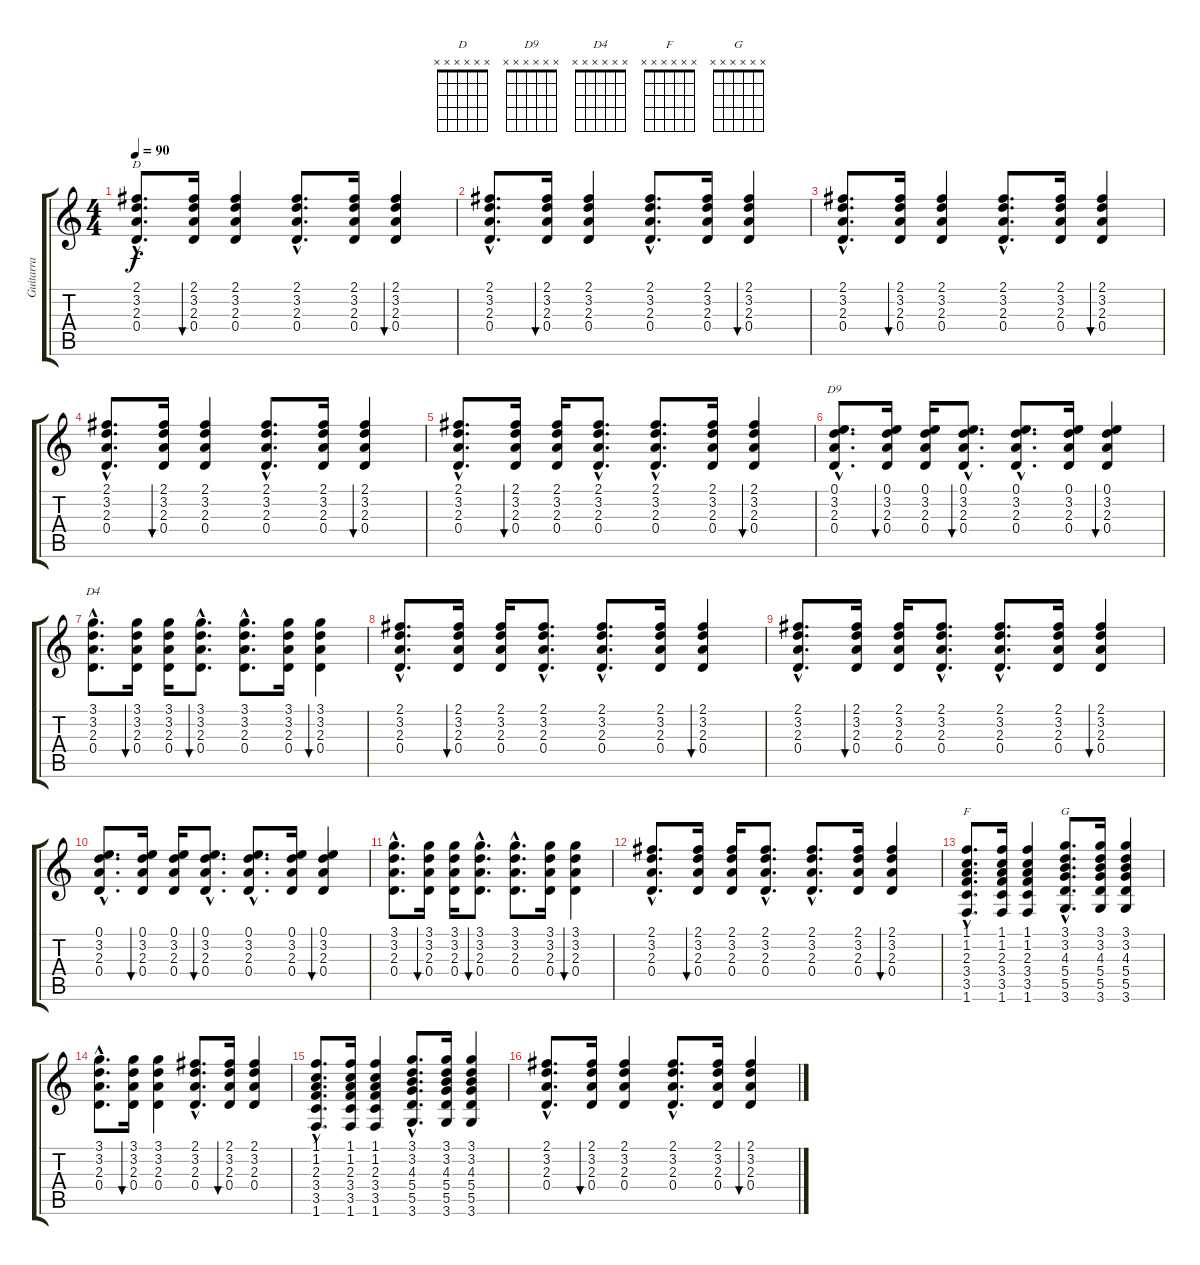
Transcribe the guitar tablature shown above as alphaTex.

\track ("Guitarra" "Guitarra") {instrument acousticguitarsteel}
\staff {score tabs}
\tuning (E4 B3 G3 D3 A2 E2) {hide}
\chord ("D" x x x x x x)
\chord ("D9" x x x x x x)
\chord ("D4" x x x x x x)
\chord ("F" x x x x x x)
\chord ("G" x x x x x x)
\ts (4 4)
\tempo 90
\clef g2
\ks c
(2.1{hac} 3.2{hac} 2.3{hac} 0.4{hac}).8{d ch "D" dy f} (2.1 3.2 2.3 0.4).16{bu 60} (2.1 3.2 2.3 0.4).4 (2.1{hac} 3.2{hac} 2.3{hac} 0.4{hac}).8{d} (2.1 3.2 2.3 0.4).16 (2.1 3.2 2.3 0.4).4{bu 60} |
(2.1{hac} 3.2{hac} 2.3{hac} 0.4{hac}).8{d} (2.1 3.2 2.3 0.4).16{bu 60} (2.1 3.2 2.3 0.4).4 (2.1{hac} 3.2{hac} 2.3{hac} 0.4{hac}).8{d} (2.1 3.2 2.3 0.4).16 (2.1 3.2 2.3 0.4).4{bu 60} |
(2.1{hac} 3.2{hac} 2.3{hac} 0.4{hac}).8{d} (2.1 3.2 2.3 0.4).16{bu 60} (2.1 3.2 2.3 0.4).4 (2.1{hac} 3.2{hac} 2.3{hac} 0.4{hac}).8{d} (2.1 3.2 2.3 0.4).16 (2.1 3.2 2.3 0.4).4{bu 60} |
(2.1{hac} 3.2{hac} 2.3{hac} 0.4{hac}).8{d} (2.1 3.2 2.3 0.4).16{bu 60} (2.1 3.2 2.3 0.4).4 (2.1{hac} 3.2{hac} 2.3{hac} 0.4{hac}).8{d} (2.1 3.2 2.3 0.4).16 (2.1 3.2 2.3 0.4).4{bu 60} |
(2.1{hac} 3.2{hac} 2.3{hac} 0.4{hac}).8{d} (2.1 3.2 2.3 0.4).16{bu 60} (2.1 3.2 2.3 0.4).16 (2.1{hac} 3.2{hac} 2.3{hac} 0.4{hac}).8{d} (2.1{hac} 3.2{hac} 2.3{hac} 0.4{hac}).8{d} (2.1 3.2 2.3 0.4).16 (2.1 3.2 2.3 0.4).4{bu 60} |
(0.1{hac} 3.2{hac} 2.3{hac} 0.4{hac}).8{d ch "D9"} (0.1 3.2 2.3 0.4).16{bu 60} (0.1 3.2 2.3 0.4).16 (0.1{hac} 3.2{hac} 2.3{hac} 0.4{hac}).8{d bu 60} (0.1{hac} 3.2{hac} 2.3{hac} 0.4{hac}).8{d} (0.1 3.2 2.3 0.4).16 (0.1 3.2 2.3 0.4).4{bu 60} |
(3.1{hac} 3.2{hac} 2.3{hac} 0.4{hac}).8{d ch "D4"} (3.1 3.2 2.3 0.4).16{bu 60} (3.1 3.2 2.3 0.4).16 (3.1{hac} 3.2{hac} 2.3{hac} 0.4{hac}).8{d bu 60} (3.1{hac} 3.2{hac} 2.3{hac} 0.4{hac}).8{d} (3.1 3.2 2.3 0.4).16 (3.1 3.2 2.3 0.4).4{bu 60} |
(2.1{hac} 3.2{hac} 2.3{hac} 0.4{hac}).8{d} (2.1 3.2 2.3 0.4).16{bu 60} (2.1 3.2 2.3 0.4).16 (2.1{hac} 3.2{hac} 2.3{hac} 0.4{hac}).8{d} (2.1{hac} 3.2{hac} 2.3{hac} 0.4{hac}).8{d} (2.1 3.2 2.3 0.4).16 (2.1 3.2 2.3 0.4).4{bu 60} |
(2.1{hac} 3.2{hac} 2.3{hac} 0.4{hac}).8{d} (2.1 3.2 2.3 0.4).16{bu 60} (2.1 3.2 2.3 0.4).16 (2.1{hac} 3.2{hac} 2.3{hac} 0.4{hac}).8{d} (2.1{hac} 3.2{hac} 2.3{hac} 0.4{hac}).8{d} (2.1 3.2 2.3 0.4).16 (2.1 3.2 2.3 0.4).4{bu 60} |
(0.1{hac} 3.2{hac} 2.3{hac} 0.4{hac}).8{d} (0.1 3.2 2.3 0.4).16{bu 60} (0.1 3.2 2.3 0.4).16 (0.1{hac} 3.2{hac} 2.3{hac} 0.4{hac}).8{d bu 60} (0.1{hac} 3.2{hac} 2.3{hac} 0.4{hac}).8{d} (0.1 3.2 2.3 0.4).16 (0.1 3.2 2.3 0.4).4{bu 60} |
(3.1{hac} 3.2{hac} 2.3{hac} 0.4{hac}).8{d} (3.1 3.2 2.3 0.4).16{bu 60} (3.1 3.2 2.3 0.4).16 (3.1{hac} 3.2{hac} 2.3{hac} 0.4{hac}).8{d bu 60} (3.1{hac} 3.2{hac} 2.3{hac} 0.4{hac}).8{d} (3.1 3.2 2.3 0.4).16 (3.1 3.2 2.3 0.4).4{bu 60} |
(2.1{hac} 3.2{hac} 2.3{hac} 0.4{hac}).8{d} (2.1 3.2 2.3 0.4).16{bu 60} (2.1 3.2 2.3 0.4).16 (2.1{hac} 3.2{hac} 2.3{hac} 0.4{hac}).8{d} (2.1{hac} 3.2{hac} 2.3{hac} 0.4{hac}).8{d} (2.1 3.2 2.3 0.4).16 (2.1 3.2 2.3 0.4).4{bu 60} |
(1.1{hac} 1.2{hac} 2.3{hac} 3.4{hac} 3.5{hac} 1.6{hac}).8{d ch "F"} (1.1 1.2 2.3 3.4 3.5 1.6).16 (1.1 1.2 2.3 3.4 3.5 1.6).4 (3.1{hac} 3.2{hac} 4.3{hac} 5.4{hac} 5.5{hac} 3.6{hac}).8{d ch "G"} (3.1 3.2 4.3 5.4 5.5 3.6).16 (3.1 3.2 4.3 5.4 5.5 3.6).4 |
(3.1{hac} 3.2{hac} 2.3{hac} 0.4{hac}).8{d} (3.1 3.2 2.3 0.4).16{bu 60} (3.1 3.2 2.3 0.4).4 (2.1{hac} 3.2{hac} 2.3{hac} 0.4{hac}).8{d} (2.1 3.2 2.3 0.4).16{bu 60} (2.1 3.2 2.3 0.4).4 |
(1.1{hac} 1.2{hac} 2.3{hac} 3.4{hac} 3.5{hac} 1.6{hac}).8{d} (1.1 1.2 2.3 3.4 3.5 1.6).16 (1.1 1.2 2.3 3.4 3.5 1.6).4 (3.1{hac} 3.2{hac} 4.3{hac} 5.4{hac} 5.5{hac} 3.6{hac}).8{d} (3.1 3.2 4.3 5.4 5.5 3.6).16 (3.1 3.2 4.3 5.4 5.5 3.6).4 |
(2.1{hac} 3.2{hac} 2.3{hac} 0.4{hac}).8{d} (2.1 3.2 2.3 0.4).16{bu 60} (2.1 3.2 2.3 0.4).4 (2.1{hac} 3.2{hac} 2.3{hac} 0.4{hac}).8{d} (2.1 3.2 2.3 0.4).16 (2.1 3.2 2.3 0.4).4{bu 60}
